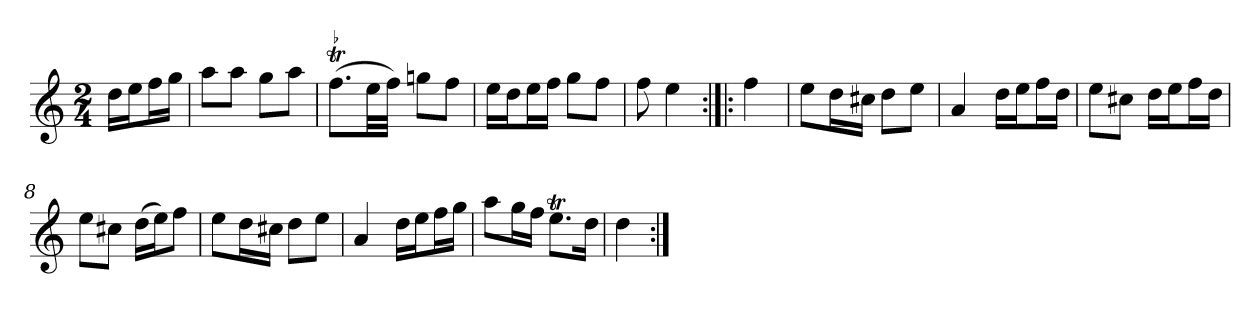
**kern
*part1
*staff1
*clefG2
*k[]
*D:dor
*M2/4
*MM60
=
16dd\LL
16ee\J
16ff\L
16gg\JJ
=1
8aa\L
8aa\J
8gg\L
8aa\J
=2
!LO:TR:acc=-
(8.fft\L
32ee\LL
32ff\JJJ)
8ggn\L
8ff\J
=3
16ee\LL
16dd\J
16ee\L
16ff\JJ
8gg\L
8ff\J
=4
8ff
4ee
=:|!|:
4ff
=5
8ee\L
16dd\L
16cc#X\JJ
8dd\L
8ee\J
=6
4a
16dd\LL
16ee\J
16ff\L
16dd\JJ
=7
8ee\L
8cc#X\J
16dd\LL
16ee\J
16ff\L
16dd\JJ
=8
8ee\L
8cc#X\J
(16dd\LL
16ee\J)
8ff\J
=9
8ee\L
16dd\L
16cc#X\JJ
8dd\L
8ee\J
=10
4a
16dd\LL
16ee\J
16ff\L
16gg\JJ
=11
8aa\L
16gg\L
16ff\JJ
8.eet\L
16dd\Jk
=12
4dd
=:|!
*-
